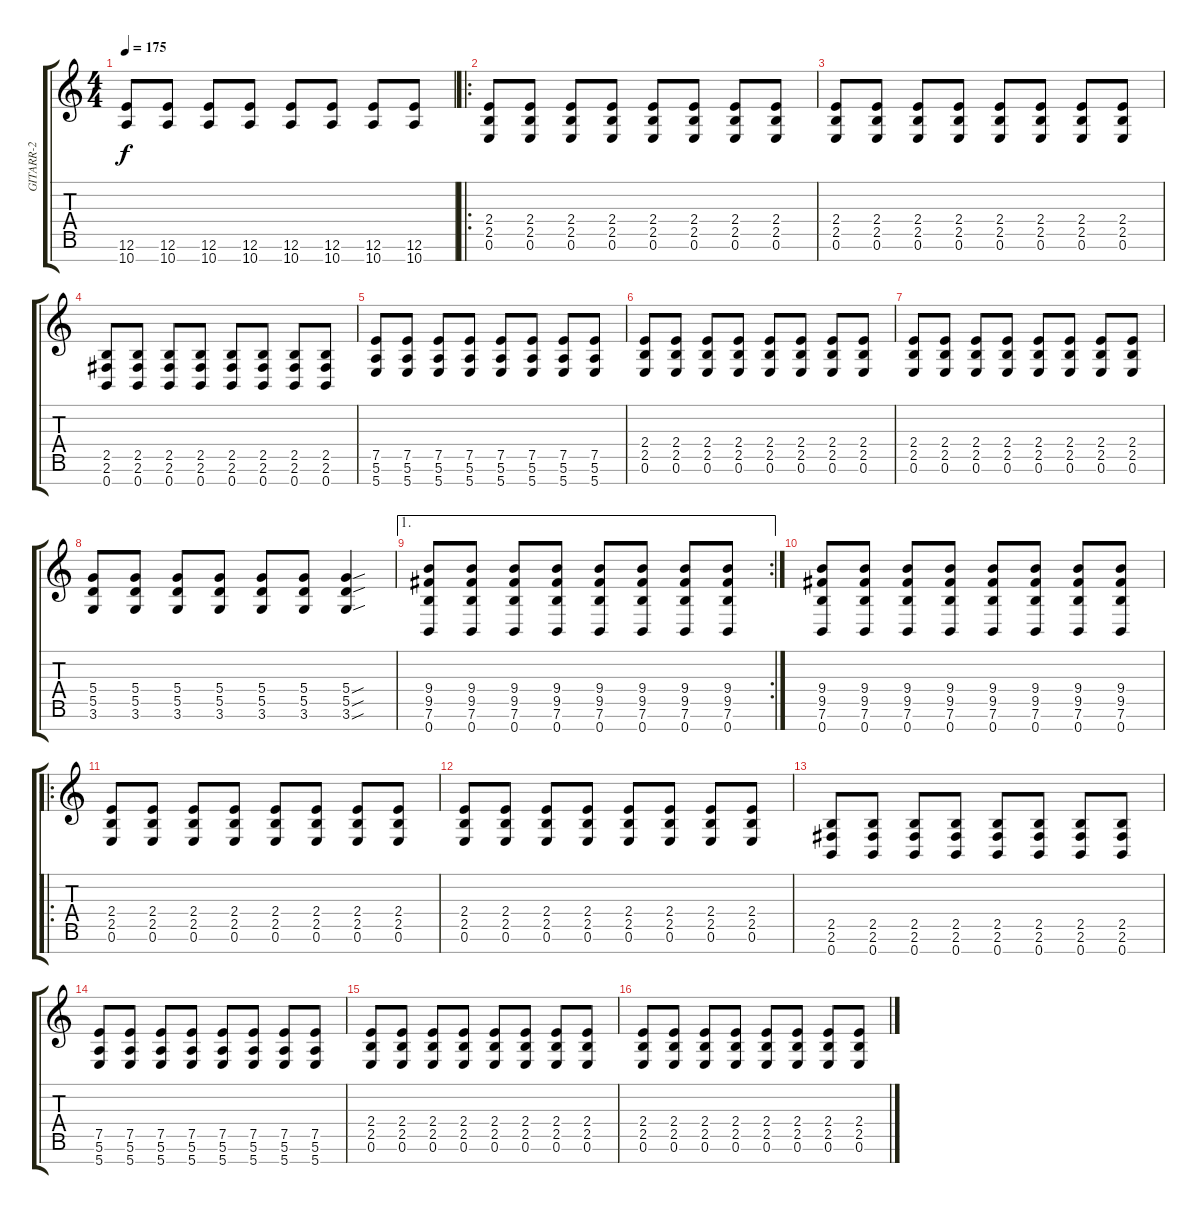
\track ("GITARR-2" "GITARR-2") {instrument distortionguitar}
\staff {score tabs}
\tuning (E4 B3 G3 D3 A2 E2 B1) {hide}
\ts (4 4)
\tempo 175
\clef g2
\ks c
(12.6 10.7).8{dy f} (12.6 10.7).8 (12.6 10.7).8 (12.6 10.7).8 (12.6 10.7).8 (12.6 10.7).8 (12.6 10.7).8 (12.6 10.7).8 |
\ro
(2.4 2.5 0.6).8 (2.4 2.5 0.6).8 (2.4 2.5 0.6).8 (2.4 2.5 0.6).8 (2.4 2.5 0.6).8 (2.4 2.5 0.6).8 (2.4 2.5 0.6).8 (2.4 2.5 0.6).8 |
(2.4 2.5 0.6).8 (2.4 2.5 0.6).8 (2.4 2.5 0.6).8 (2.4 2.5 0.6).8 (2.4 2.5 0.6).8 (2.4 2.5 0.6).8 (2.4 2.5 0.6).8 (2.4 2.5 0.6).8 |
(2.5 2.6 0.7).8 (2.5 2.6 0.7).8 (2.5 2.6 0.7).8 (2.5 2.6 0.7).8 (2.5 2.6 0.7).8 (2.5 2.6 0.7).8 (2.5 2.6 0.7).8 (2.5 2.6 0.7).8 |
(7.5 5.6 5.7).8 (7.5 5.6 5.7).8 (7.5 5.6 5.7).8 (7.5 5.6 5.7).8 (7.5 5.6 5.7).8 (7.5 5.6 5.7).8 (7.5 5.6 5.7).8 (7.5 5.6 5.7).8 |
(2.4 2.5 0.6).8 (2.4 2.5 0.6).8 (2.4 2.5 0.6).8 (2.4 2.5 0.6).8 (2.4 2.5 0.6).8 (2.4 2.5 0.6).8 (2.4 2.5 0.6).8 (2.4 2.5 0.6).8 |
(2.4 2.5 0.6).8 (2.4 2.5 0.6).8 (2.4 2.5 0.6).8 (2.4 2.5 0.6).8 (2.4 2.5 0.6).8 (2.4 2.5 0.6).8 (2.4 2.5 0.6).8 (2.4 2.5 0.6).8 |
(5.4 5.5 3.6).8 (5.4 5.5 3.6).8 (5.4 5.5 3.6).8 (5.4 5.5 3.6).8 (5.4 5.5 3.6).8 (5.4 5.5 3.6).8 (5.4{sou} 5.5{sou} 3.6{sou}).4 |
\ae 1
\rc 2
(9.4 9.5 7.6 0.7).8 (9.4 9.5 7.6 0.7).8 (9.4 9.5 7.6 0.7).8 (9.4 9.5 7.6 0.7).8 (9.4 9.5 7.6 0.7).8 (9.4 9.5 7.6 0.7).8 (9.4 9.5 7.6 0.7).8 (9.4 9.5 7.6 0.7).8 |
(9.4 9.5 7.6 0.7).8 (9.4 9.5 7.6 0.7).8 (9.4 9.5 7.6 0.7).8 (9.4 9.5 7.6 0.7).8 (9.4 9.5 7.6 0.7).8 (9.4 9.5 7.6 0.7).8 (9.4 9.5 7.6 0.7).8 (9.4 9.5 7.6 0.7).8 |
\ro
(2.4 2.5 0.6).8 (2.4 2.5 0.6).8 (2.4 2.5 0.6).8 (2.4 2.5 0.6).8 (2.4 2.5 0.6).8 (2.4 2.5 0.6).8 (2.4 2.5 0.6).8 (2.4 2.5 0.6).8 |
(2.4 2.5 0.6).8 (2.4 2.5 0.6).8 (2.4 2.5 0.6).8 (2.4 2.5 0.6).8 (2.4 2.5 0.6).8 (2.4 2.5 0.6).8 (2.4 2.5 0.6).8 (2.4 2.5 0.6).8 |
(2.5 2.6 0.7).8 (2.5 2.6 0.7).8 (2.5 2.6 0.7).8 (2.5 2.6 0.7).8 (2.5 2.6 0.7).8 (2.5 2.6 0.7).8 (2.5 2.6 0.7).8 (2.5 2.6 0.7).8 |
(7.5 5.6 5.7).8 (7.5 5.6 5.7).8 (7.5 5.6 5.7).8 (7.5 5.6 5.7).8 (7.5 5.6 5.7).8 (7.5 5.6 5.7).8 (7.5 5.6 5.7).8 (7.5 5.6 5.7).8 |
(2.4 2.5 0.6).8 (2.4 2.5 0.6).8 (2.4 2.5 0.6).8 (2.4 2.5 0.6).8 (2.4 2.5 0.6).8 (2.4 2.5 0.6).8 (2.4 2.5 0.6).8 (2.4 2.5 0.6).8 |
(2.4 2.5 0.6).8 (2.4 2.5 0.6).8 (2.4 2.5 0.6).8 (2.4 2.5 0.6).8 (2.4 2.5 0.6).8 (2.4 2.5 0.6).8 (2.4 2.5 0.6).8 (2.4 2.5 0.6).8
